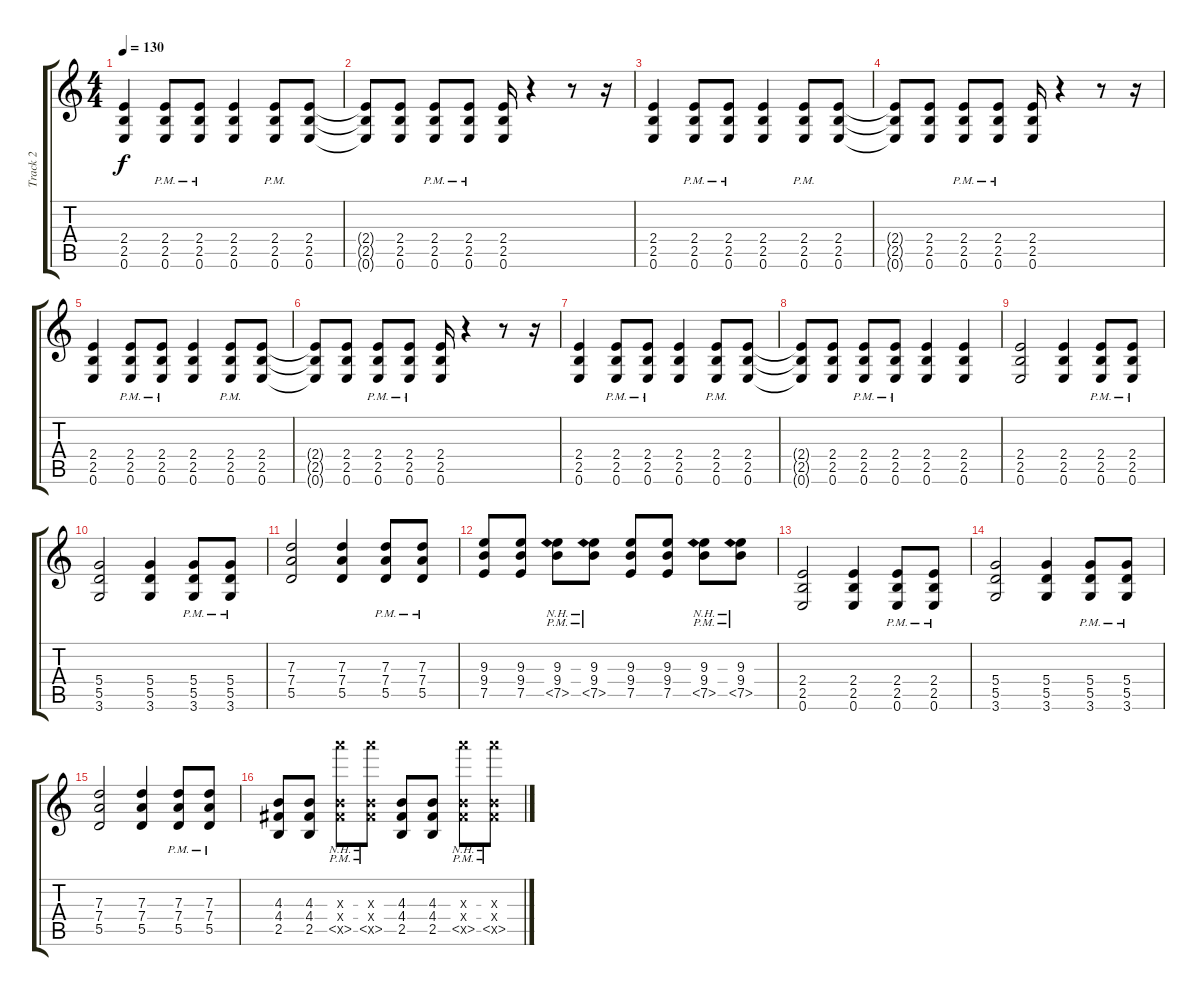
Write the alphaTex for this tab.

\track ("Track 2" "Track 2") {instrument distortionguitar}
\staff {score tabs}
\tuning (E4 B3 G3 D3 A2 E2) {hide}
\ts (4 4)
\tempo 130
\clef g2
\ks c
(2.4 2.5 0.6).4{dy f volume 16} (2.4{pm} 2.5{pm} 0.6{pm}).8 (2.4{pm} 2.5{pm} 0.6{pm}).8 (2.4 2.5 0.6).4 (2.4{pm} 2.5{pm} 0.6{pm}).8 (2.4 2.5 0.6).8 |
(2.4{t} 2.5{t} 0.6{t}).8 (2.4 2.5 0.6).8 (2.4{pm} 2.5{pm} 0.6{pm}).8 (2.4{pm} 2.5{pm} 0.6{pm}).8 (2.4 2.5 0.6).16 r.4 r.8 r.16 |
(2.4 2.5 0.6).4 (2.4{pm} 2.5{pm} 0.6{pm}).8 (2.4{pm} 2.5{pm} 0.6{pm}).8 (2.4 2.5 0.6).4 (2.4{pm} 2.5{pm} 0.6{pm}).8 (2.4 2.5 0.6).8 |
(2.4{t} 2.5{t} 0.6{t}).8 (2.4 2.5 0.6).8 (2.4{pm} 2.5{pm} 0.6{pm}).8 (2.4{pm} 2.5{pm} 0.6{pm}).8 (2.4 2.5 0.6).16 r.4 r.8 r.16 |
(2.4 2.5 0.6).4 (2.4{pm} 2.5{pm} 0.6{pm}).8 (2.4{pm} 2.5{pm} 0.6{pm}).8 (2.4 2.5 0.6).4 (2.4{pm} 2.5{pm} 0.6{pm}).8 (2.4 2.5 0.6).8 |
(2.4{t} 2.5{t} 0.6{t}).8 (2.4 2.5 0.6).8 (2.4{pm} 2.5{pm} 0.6{pm}).8 (2.4{pm} 2.5{pm} 0.6{pm}).8 (2.4 2.5 0.6).16 r.4 r.8 r.16 |
(2.4 2.5 0.6).4 (2.4{pm} 2.5{pm} 0.6{pm}).8 (2.4{pm} 2.5{pm} 0.6{pm}).8 (2.4 2.5 0.6).4 (2.4{pm} 2.5{pm} 0.6{pm}).8 (2.4 2.5 0.6).8 |
(2.4{t} 2.5{t} 0.6{t}).8 (2.4 2.5 0.6).8 (2.4{pm} 2.5{pm} 0.6{pm}).8 (2.4{pm} 2.5{pm} 0.6{pm}).8 (2.4 2.5 0.6).4 (2.4 2.5 0.6).4 |
(2.4 2.5 0.6).2 (2.4 2.5 0.6).4 (2.4{pm} 2.5{pm} 0.6{pm}).8 (2.4{pm} 2.5{pm} 0.6{pm}).8 |
(5.4 5.5 3.6).2 (5.4 5.5 3.6).4 (5.4{pm} 5.5{pm} 3.6{pm}).8 (5.4{pm} 5.5{pm} 3.6{pm}).8 |
(7.3 7.4 5.5).2 (7.3 7.4 5.5).4 (7.3{pm} 7.4{pm} 5.5{pm}).8 (7.3{pm} 7.4{pm} 5.5{pm}).8 |
(9.3 9.4 7.5).8 (9.3 9.4 7.5).8 (9.3 9.4 7.5{nh pm}).8 (9.3 9.4 7.5{nh pm}).8 (9.3 9.4 7.5).8 (9.3 9.4 7.5).8 (9.3 9.4 7.5{nh pm}).8 (9.3 9.4 7.5{nh pm}).8 |
(2.4 2.5 0.6).2 (2.4 2.5 0.6).4 (2.4{pm} 2.5{pm} 0.6{pm}).8 (2.4{pm} 2.5{pm} 0.6{pm}).8 |
(5.4 5.5 3.6).2 (5.4 5.5 3.6).4 (5.4{pm} 5.5{pm} 3.6{pm}).8 (5.4{pm} 5.5{pm} 3.6{pm}).8 |
(7.3 7.4 5.5).2 (7.3 7.4 5.5).4 (7.3{pm} 7.4{pm} 5.5{pm}).8 (7.3{pm} 7.4{pm} 5.5{pm}).8 |
(4.3 4.4 2.5).8 (4.3 4.4 2.5).8 (4.3{pm x} 4.4{pm x} 2.5{nh pm x}).8 (4.3{pm x} 4.4{pm x} 2.5{nh pm x}).8 (4.3 4.4 2.5).8 (4.3 4.4 2.5).8 (4.3{pm x} 4.4{pm x} 2.5{nh pm x}).8 (4.3{pm x} 4.4{pm x} 2.5{nh pm x}).8
